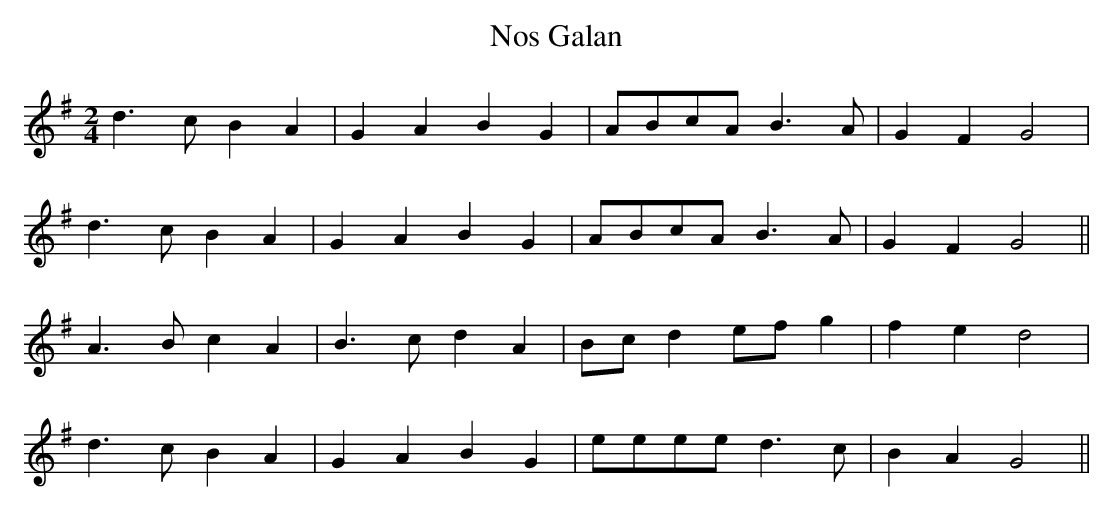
X:1
T:Nos Galan
M:2/4
L:1/4
K:G
d>c BA | GA BG | A/B/c/A/ B>A | GF G2 |
d>c BA | GA BG | A/B/c/A/ B>A | GF G2 ||
A>B cA | B>c dA | B/c/ d e/f/ g| fe d2 |
d>c BA | GA BG | e/e/e/e/ d>c | BA G2 ||
